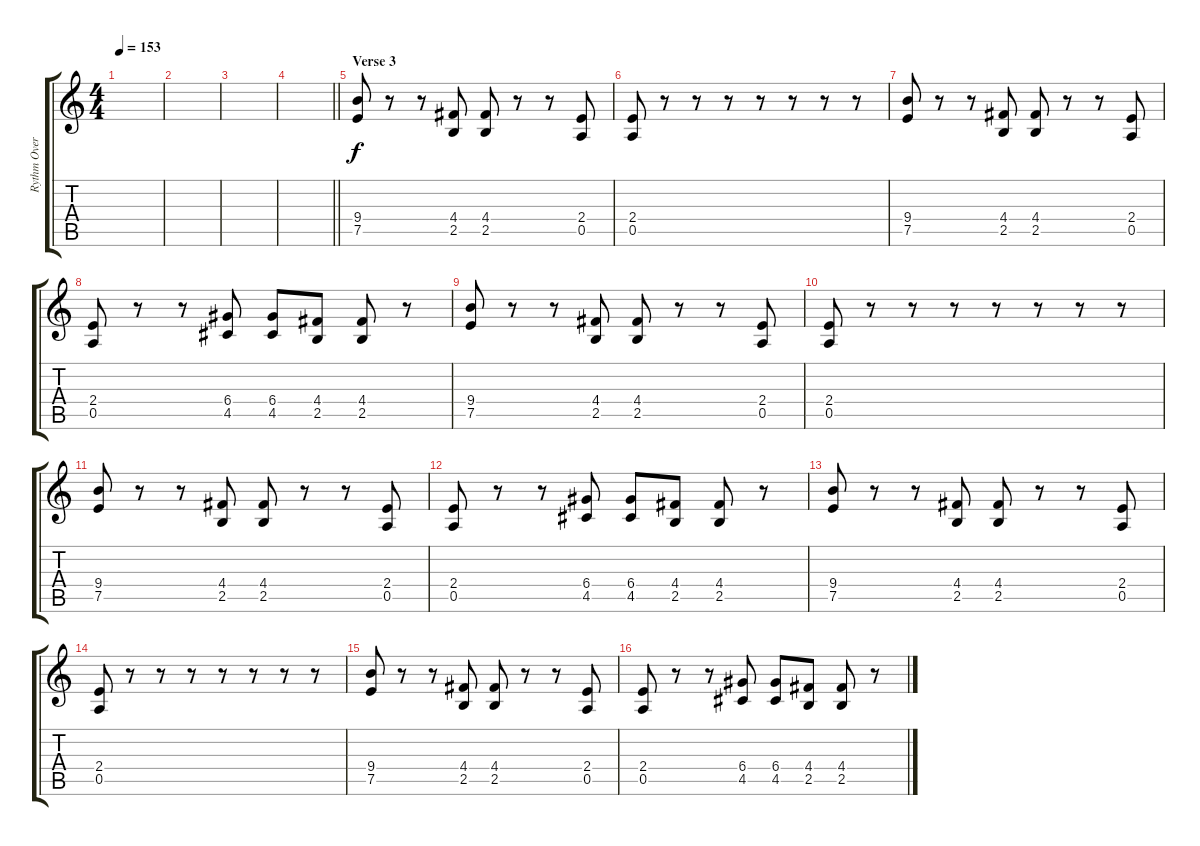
\track ("Rythm Overdub" "Rythm Over") {instrument distortionguitar}
\staff {score tabs}
\tuning (E4 B3 G3 D3 A2 E2) {hide}
\ts (4 4)
\tempo 153
\clef g2
\ks c
|
|
|
\barLineRight lightlight
|
\section ("" "Verse 3")
(9.4 7.5).8 r.8 r.8 (4.4 2.5).8 (4.4 2.5).8 r.8 r.8 (2.4 0.5).8 |
(2.4 0.5).8 r.8 r.8 r.8 r.8 r.8 r.8 r.8 |
(9.4 7.5).8 r.8 r.8 (4.4 2.5).8 (4.4 2.5).8 r.8 r.8 (2.4 0.5).8 |
(2.4 0.5).8 r.8 r.8 (6.4 4.5).8 (6.4 4.5).8 (4.4 2.5).8 (4.4 2.5).8 r.8 |
(9.4 7.5).8 r.8 r.8 (4.4 2.5).8 (4.4 2.5).8 r.8 r.8 (2.4 0.5).8 |
(2.4 0.5).8 r.8 r.8 r.8 r.8 r.8 r.8 r.8 |
(9.4 7.5).8 r.8 r.8 (4.4 2.5).8 (4.4 2.5).8 r.8 r.8 (2.4 0.5).8 |
(2.4 0.5).8 r.8 r.8 (6.4 4.5).8 (6.4 4.5).8 (4.4 2.5).8 (4.4 2.5).8 r.8 |
(9.4 7.5).8 r.8 r.8 (4.4 2.5).8 (4.4 2.5).8 r.8 r.8 (2.4 0.5).8 |
(2.4 0.5).8 r.8 r.8 r.8 r.8 r.8 r.8 r.8 |
(9.4 7.5).8 r.8 r.8 (4.4 2.5).8 (4.4 2.5).8 r.8 r.8 (2.4 0.5).8 |
(2.4 0.5).8 r.8 r.8 (6.4 4.5).8 (6.4 4.5).8 (4.4 2.5).8 (4.4 2.5).8 r.8
